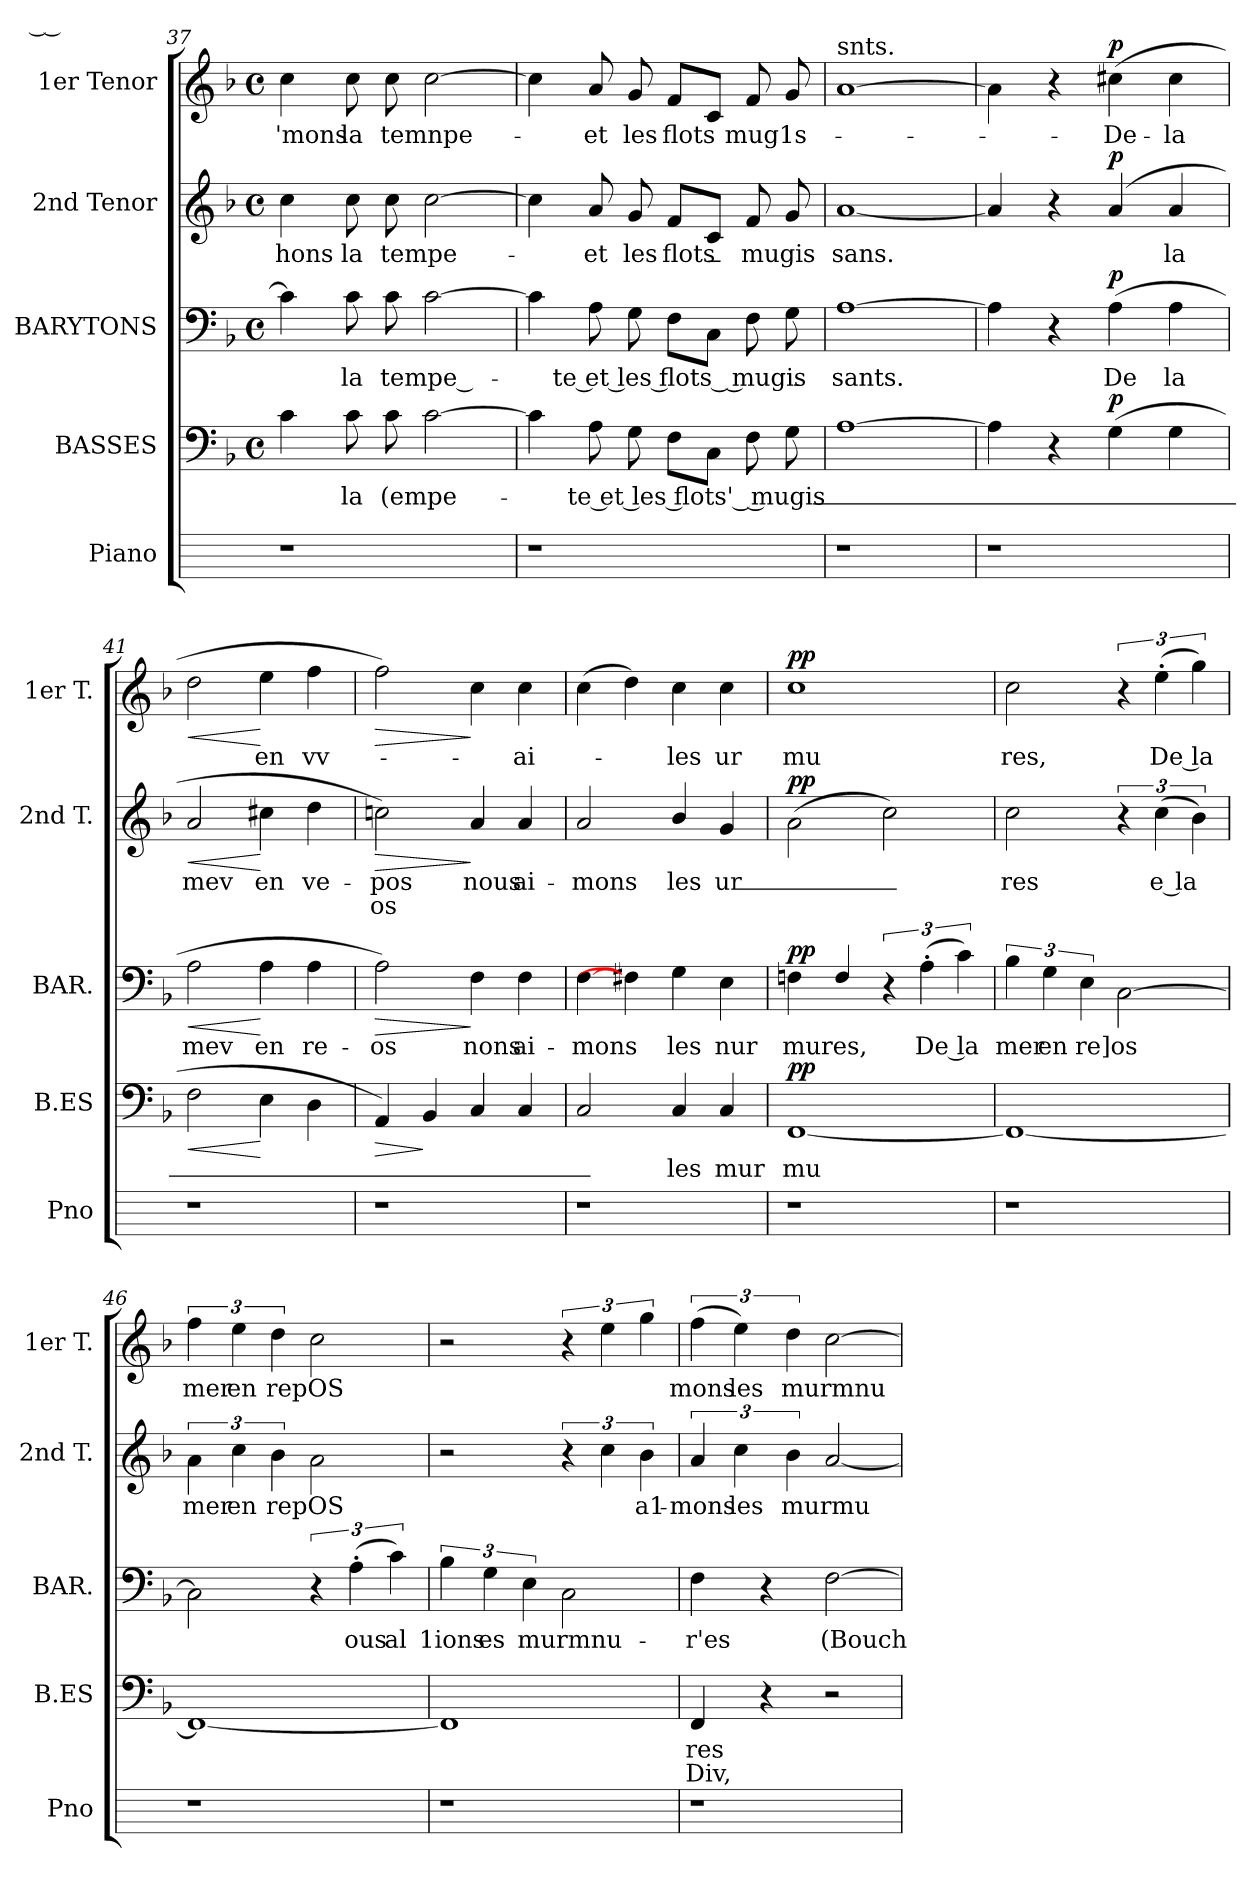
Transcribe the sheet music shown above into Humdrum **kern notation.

**kern	**kern	**text	**text	**dynam	**kern	**text	**dynam	**kern	**text	**text	**dynam	**kern	**text	**dynam
*part5	*part4	*part4	*part4	*part4	*part3	*part3	*part3	*part2	*part2	*part2	*part2	*part1	*part1	*part1
*staff5	*staff4	*staff4	*staff4	*staff4	*staff3	*staff3	*staff3	*staff2	*staff2	*staff2	*staff2	*staff1	*staff1	*staff1
*I"Piano	*I"BASSES	*	*	*	*I"BARYTONS	*	*	*I"2nd Tenor	*	*	*	*I"1er Tenor	*	*
*I'Pno	*I'B.ES	*	*	*	*I'BAR.	*	*	*I'2nd T.	*	*	*	*I'1er T.	*	*
*	*clefF4	*	*	*	*clefF4	*	*	*clefG2	*	*	*	*clefG2	*	*
*	*k[b-]	*	*	*	*k[b-]	*	*	*k[b-]	*	*	*	*k[b-]	*	*
*	*M4/4	*	*	*	*M4/4	*	*	*M4/4	*	*	*	*M4/4	*	*
*	*met(c)	*	*	*	*met(c)	*	*	*met(c)	*	*	*	*met(c)	*	*
=37	=37	=37	=37	=37	=37	=37	=37	=37	=37	=37	=37	=37	=37	=37
!LO:N:vis=1	!	!	!	!	!	!	!	!	!	!	!	!	!	!
1r	4c\	.	.	.	4c\]	.	.	4cc\	-hons	.	.	4cc\	-'mons	.
.	8c\	-la	.	.	8c\	la	.	8cc\	la	.	.	8cc\	la	.
.	8c\	(empe-	.	.	8c\	tempe ­-	.	8cc\	tempe-	.	.	8cc\	temnpe-	.
.	[2c\	.	.	.	[2c\	.	.	[2cc\	.	.	.	[2cc\	.	.
=38	=38	=38	=38	=38	=38	=38	=38	=38	=38	=38	=38	=38	=38	=38
!LO:N:vis=1	!	!	!	!	!	!	!	!	!	!	!	!	!	!
1r	4c\]	.	.	.	4c\]	-_ te et les flots_ mugis_	.	4cc\]	.	.	.	4cc\]	.	.
.	8A\	-te et les flots'_ mugis_	.	.	8A\	.	.	8a/	-et	.	.	8a/	-et	.
.	8G\	.	.	.	8G\	.	.	8g/	les	.	.	8g/	les	.
.	8F\L	.	.	.	8F\L	.	.	8f/L	flots_	.	.	8f/L	flots	.
.	8C\J	.	.	.	8C\J	.	.	8c/J	.	.	.	8c/J	.	.
.	8F\	.	.	.	8F\	.	.	8f/	mugis_	.	.	8f/	mug1s-	.
.	8G\	.	.	.	8G\	.	.	8g/	.	.	.	8g/	.	.
!!LO:LB:g=z
=39	=39	=39	=39	=39	=39	=39	=39	=39	=39	=39	=39	=39	=39	=39
!	!	!	!	!	!	!	!	!	!	!	!	!LO:TX:a:t=snts.	!	!
!LO:N:vis=1	!	!	!	!	!	!	!	!	!	!	!	!	!	!
1r	[1A\	.	.	.	[1A\	sants.	.	[1a/	sans.	.	.	[1a\	.	.
=40	=40	=40	=40	=40	=40	=40	=40	=40	=40	=40	=40	=40	=40	=40
!LO:N:vis=1	!	!	!	!	!	!	!	!	!	!	!	!	!	!
1r	4A\]	.	.	.	4A\]	.	.	4a/]	.	.	.	4a\]	.	.
.	4r	.	.	.	4r	.	.	4r	.	.	.	4r	.	.
!	!	!	!	!LO:DY:a	!	!	!LO:DY:a	!	!	!	!LO:DY:a	!	!	!LO:DY:a
.	(4G\	.	.	p	(4A\	De	p	(4a/	.	.	p	(4cc#X\	-De-	p
.	4G\	.	.	.	4A\	la	.	4a/	la	.	.	4cc#\	-la	.
=41	=41	=41	=41	=41	=41	=41	=41	=41	=41	=41	=41	=41	=41	=41
!LO:N:vis=1	!	!	!	!LO:HP:b	!	!	!LO:HP:b	!	!	!	!LO:HP:b	!	!	!LO:HP:b
1r	2F\	.	.	<	2A\	mev	<	2a/	mev	.	<	2dd\	.	<
.	4E\	.	.	[	4A\	en	[	4cc#X\	en	.	[	4ee\	en	[
.	4D\	.	.	.	4A\	re-	.	4dd\	ve--	.	.	4ff\	vv-	.
=42	=42	=42	=42	=42	=42	=42	=42	=42	=42	=42	=42	=42	=42	=42
!LO:N:vis=1	!	!	!	!LO:HP:b	!	!	!LO:HP:b	!	!	!	!LO:HP:b	!	!	!LO:HP:b
1r	4AA/)	.	.	>	2A\)	-os	>	2ccn\)	-pos	os	>	2ff\)	.	>
.	4BB-/	.	.	]	.	.	.	.	.	.	.	.	.	.
.	4C/	.	.	.	4F\	nons	]	4a/	nous	.	]	4cc\	.	]
.	4C/	.	.	.	4F\	ai-	.	4a/	ai-	.	.	4cc\	-ai-	.
=43	=43	=43	=43	=43	=43	=43	=43	=43	=43	=43	=43	=43	=43	=43
!LO:N:vis=1	!	!	!	!	!	!	!	!	!	!	!	!	!	!
1r	2C/	.	.	.	[4F\	-mons	.	2a/	-mons	.	.	(4cc\	.	.
.	.	.	.	.	4F#X\]	.	.	.	.	.	.	4dd\)	.	.
.	4C/	les	.	.	4G\	les	.	4b-/	les	.	.	4cc\	-les	.
.	4C/	mur_	.	.	4E\	nur_	.	4g/	ur_	.	.	4cc\	ur_	.
!!LO:LB:g=z
=44	=44	=44	=44	=44	=44	=44	=44	=44	=44	=44	=44	=44	=44	=44
!LO:N:vis=1	!	!	!	!LO:DY:a	!	!	!LO:DY:a	!	!	!	!LO:DY:a	!	!	!LO:DY:a
1r	[1FF/	mu	.	pp	4Fn\	mures,	pp	(2a\	.	.	pp	1cc/	mu	pp
.	.	.	.	.	4F/	.	.	.	.	.	.	.	.	.
.	.	.	.	.	6r	.	.	2cc\)	.	.	.	.	.	.
.	.	.	.	.	(6A'\	De la	.	.	.	.	.	.	.	.
.	.	.	.	.	6c\)	.	.	.	.	.	.	.	.	.
=45	=45	=45	=45	=45	=45	=45	=45	=45	=45	=45	=45	=45	=45	=45
!LO:N:vis=1	!	!	!	!	!	!	!	!	!	!	!	!	!	!
1r	1FF/_	.	.	.	6B-\	mer	.	2cc\	res	.	.	2cc\	res,	.
.	.	.	.	.	6G\	en	.	.	.	.	.	.	.	.
.	.	.	.	.	6E\	re]os	.	.	.	.	.	.	.	.
.	.	.	.	.	[2C\	.	.	6r	.	.	.	6r	.	.
.	.	.	.	.	.	.	.	(6cc\	e la	.	.	(6ee'\	De la	.
.	.	.	.	.	.	.	.	6b-\)	.	.	.	6gg\)	.	.
=46	=46	=46	=46	=46	=46	=46	=46	=46	=46	=46	=46	=46	=46	=46
!LO:N:vis=1	!	!	!	!	!	!	!	!	!	!	!	!	!	!
1r	1FF/_	.	.	.	2C\]	.	.	6a\	mer	.	.	6ff\	mer	.
.	.	.	.	.	.	.	.	6cc\	en	.	.	6ee\	en	.
.	.	.	.	.	.	.	.	6b-\	repOS	.	.	6dd\	repOS	.
.	.	.	.	.	6r	.	.	2a\	.	.	.	2cc\	.	.
.	.	.	.	.	(6A'\	ous	.	.	.	.	.	.	.	.
.	.	.	.	.	6c\)	al	.	.	.	.	.	.	.	.
=47	=47	=47	=47	=47	=47	=47	=47	=47	=47	=47	=47	=47	=47	=47
!LO:N:vis=1	!	!	!	!	!	!	!	!	!	!	!	!	!	!
1r	1FF/]	.	.	.	6B-\	1ions	.	2r	.	.	.	2r	.	.
.	.	.	.	.	6G\	es	.	.	.	.	.	.	.	.
.	.	.	.	.	6E\	murmnu-	.	.	.	.	.	.	.	.
.	.	.	.	.	2C\	.	.	6r	nous	.	.	6r	nous al _	.
.	.	.	.	.	.	.	.	6cc\	.	.	.	6ee\	.	.
.	.	.	.	.	.	.	.	6b-\	a1-	.	.	6gg\	.	.
!!LO:LB:g=z
=48	=48	=48	=48	=48	=48	=48	=48	=48	=48	=48	=48	=48	=48	=48
!LO:N:vis=1	!	!	!	!	!	!	!	!	!	!	!	!	!	!
1r	4FF/	res	Div,	.	4F\	-r'es	.	6a/	-mons	.	.	(6ff\	mons	.
.	.	.	.	.	.	.	.	6cc\	les	.	.	6ee\)	les	.
.	4r	.	.	.	4r	.	.	.	.	.	.	.	.	.
.	.	.	.	.	.	.	.	6b-\	murmu	.	.	6dd\	murmnu-	.
.	2r	.	.	.	[2F\	(Bouch	.	[2a/	.	.	.	[2cc\	.	.
=	=	=	=	=	=	=	=	=	=	=	=	=	=	=
*-	*-	*-	*-	*-	*-	*-	*-	*-	*-	*-	*-	*-	*-	*-
